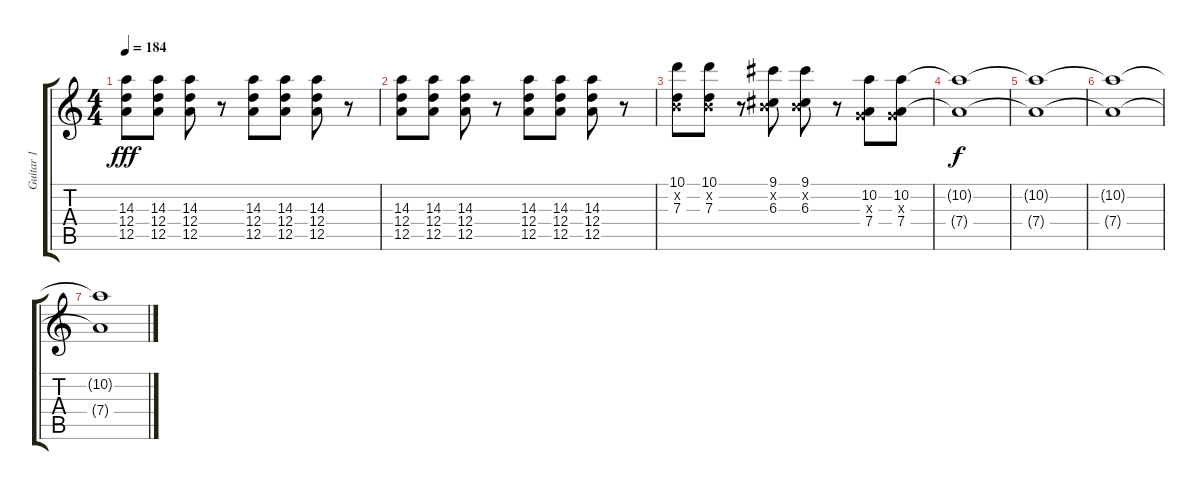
\track ("Guitar 1" "Guitar 1") {instrument overdrivenguitar}
\staff {score tabs}
\tuning (E4 B3 G3 D3 A2 D2) {hide}
\ts (4 4)
\tempo 184
\clef g2
\ks c
(14.3 12.4 12.5).8{dy fff} (14.3 12.4 12.5).8 (14.3 12.4 12.5).8 r.8 (14.3 12.4 12.5).8 (14.3 12.4 12.5).8 (14.3 12.4 12.5).8 r.8 |
(14.3 12.4 12.5).8 (14.3 12.4 12.5).8 (14.3 12.4 12.5).8 r.8 (14.3 12.4 12.5).8 (14.3 12.4 12.5).8 (14.3 12.4 12.5).8 r.8 |
(10.1 0.2{x} 7.3).8 (10.1 0.2{x} 7.3).8 r.8 (9.1 0.2{x} 6.3).8 (9.1 0.2{x} 6.3).8 r.8 (10.2 0.3{x} 7.4).8 (10.2 0.3{x} 7.4).8 |
(10.2{t} 7.4{t}).1{dy f volume 4} |
(10.2{t} 7.4{t}).1 |
(10.2{t} 7.4{t}).1 |
(10.2{t} 7.4{t}).1{volume 0}
